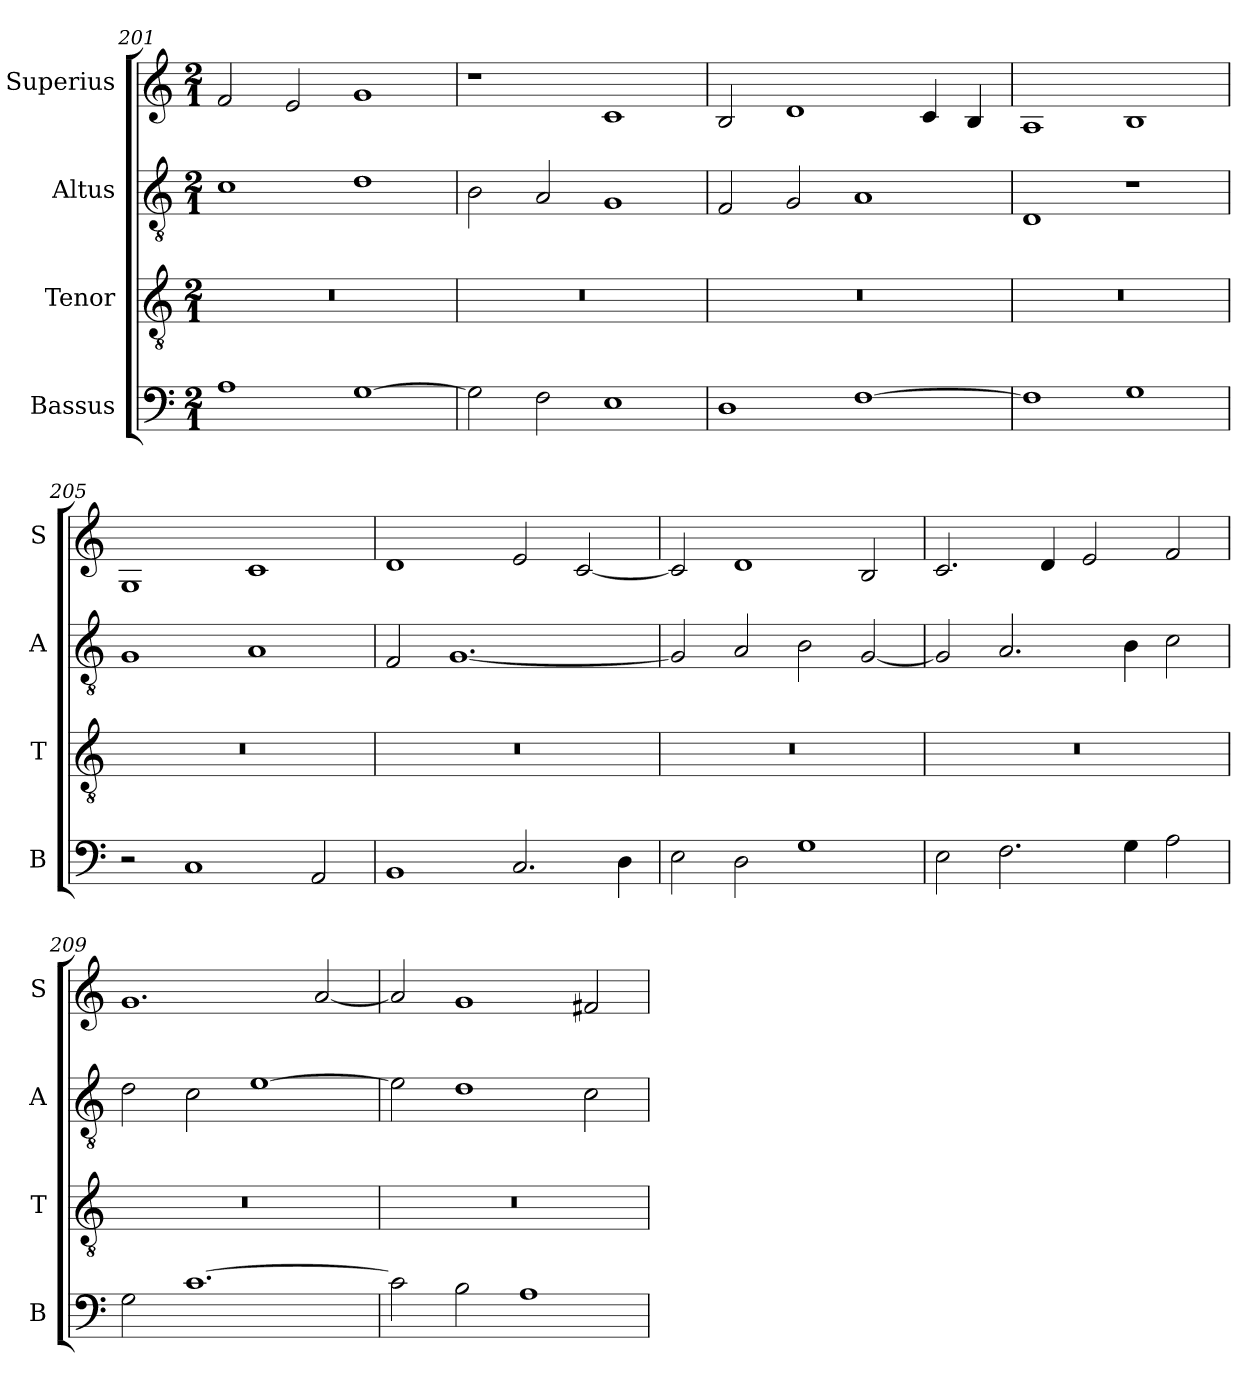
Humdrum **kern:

**kern	**kern	**kern	**kern
*part4	*part3	*part2	*part1
*staff4	*staff3	*staff2	*staff1
*I"Bassus	*I"Tenor	*I"Altus	*I"Superius
*I'B	*I'T	*I'A	*I'S
*clefF4	*clefGv2	*clefGv2	*clefG2
*k[]	*k[]	*k[]	*k[]
*M2/1	*M2/1	*M2/1	*M2/1
=201	=201	=201	=201
1A	0r	1c	2f/
.	.	.	2e/
[1G	.	1d	1g
=202	=202	=202	=202
2G\]	0r	2B\	1r
2F\	.	2A/	.
1E	.	1G	1c
=203	=203	=203	=203
1D	0r	2F/	2B/
.	.	2G/	1d
[1F	.	1A	.
.	.	.	4c/
.	.	.	4B/
=204	=204	=204	=204
1F]	0r	1D	1A
1G	.	1r	1B
=205	=205	=205	=205
2r	0r	1G	1G
1C	.	.	.
.	.	1A	1c
2AA/	.	.	.
=206	=206	=206	=206
1BB	0r	2F/	1d
.	.	[1.G	.
2.C/	.	.	2e/
.	.	.	[2c/
4D\	.	.	.
=207	=207	=207	=207
2E\	0r	2G/]	2c/]
2D\	.	2A/	1d
1G	.	2B\	.
.	.	[2G/	2B/
=208	=208	=208	=208
2E\	0r	2G/]	2.c/
2.F\	.	2.A/	.
.	.	.	4d/
.	.	.	2e/
4G\	.	4B\	.
2A\	.	2c\	2f/
=209	=209	=209	=209
2G\	0r	2d\	1.g
[1.c	.	2c\	.
.	.	[1e	.
.	.	.	[2a/
=210	=210	=210	=210
2c\]	0r	2e\]	2a/]
2B\	.	1d	1g
1A	.	.	.
.	.	2c\	2f#X/
=	=	=	=
*-	*-	*-	*-
